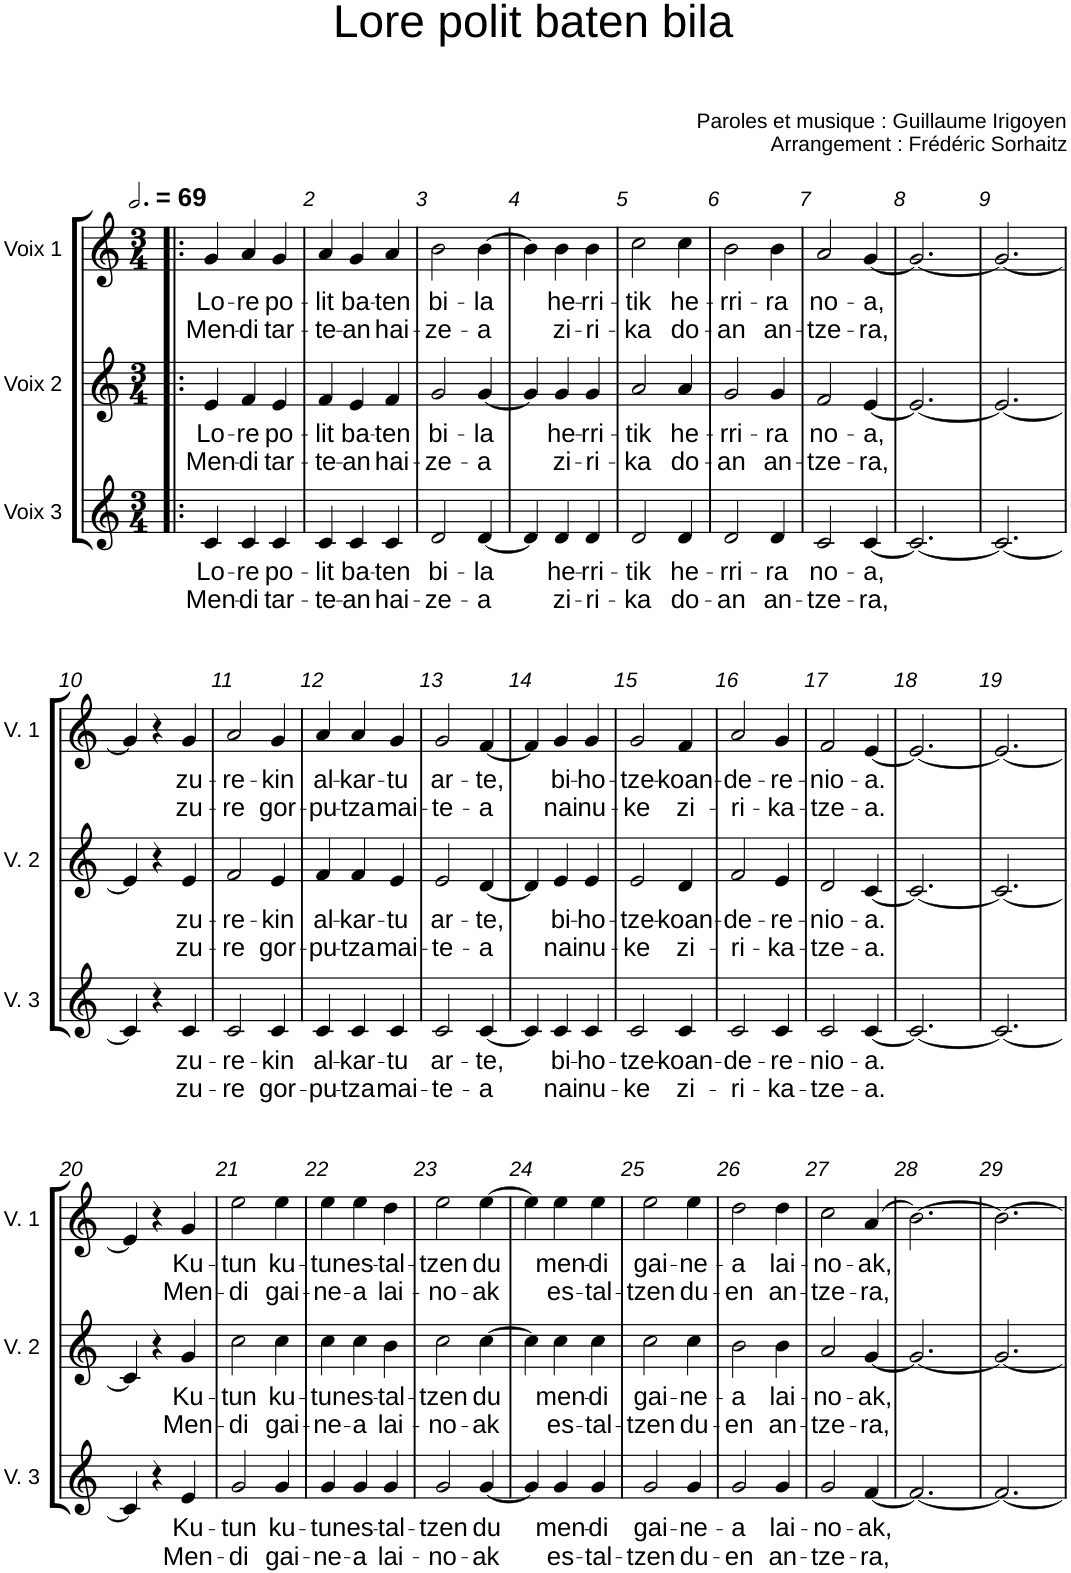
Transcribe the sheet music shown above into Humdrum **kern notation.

**kern	**text	**text	**kern	**text	**text	**kern	**text	**text
*part3	*part3	*part3	*part2	*part2	*part2	*part1	*part1	*part1
*staff3	*staff3	*staff3	*staff2	*staff2	*staff2	*staff1	*staff1	*staff1
*I"Voix 3	*	*	*I"Voix 2	*	*	*I"Voix 1	*	*
*I'V. 3	*	*	*I'V. 2	*	*	*I'V. 1	*	*
*clefG2	*	*	*clefG2	*	*	*clefG2	*	*
*k[]	*	*	*k[]	*	*	*k[]	*	*
*M3/4	*	*	*M3/4	*	*	*M3/4	*	*
*MM207	*	*	*MM207	*	*	*MM207	*	*
=1!|:	=1!|:	=1!|:	=1!|:	=1!|:	=1!|:	=1!|:	=1!|:	=1!|:
!	!LO:LY:b	!LO:LY:b	!	!LO:LY:b	!LO:LY:b	!	!LO:LY:b	!LO:LY:b
4c/	Lo-	Men-	4e/	Lo-	Men-	4g/	Lo-	Men-
!	!LO:LY:b	!LO:LY:b	!	!LO:LY:b	!LO:LY:b	!	!LO:LY:b	!LO:LY:b
4c/	-re	-di	4f/	-re	-di	4a/	-re	-di
!	!LO:LY:b	!LO:LY:b	!	!LO:LY:b	!LO:LY:b	!	!LO:LY:b	!LO:LY:b
4c/	po-	tar-	4e/	po-	tar-	4g/	po-	tar-
=2	=2	=2	=2	=2	=2	=2	=2	=2
!	!LO:LY:b	!LO:LY:b	!	!LO:LY:b	!LO:LY:b	!	!LO:LY:b	!LO:LY:b
4c/	-lit	-te-	4f/	-lit	-te-	4a/	-lit	-te-
!	!LO:LY:b	!LO:LY:b	!	!LO:LY:b	!LO:LY:b	!	!LO:LY:b	!LO:LY:b
4c/	ba-	-an	4e/	ba-	-an	4g/	ba-	-an
!	!LO:LY:b	!LO:LY:b	!	!LO:LY:b	!LO:LY:b	!	!LO:LY:b	!LO:LY:b
4c/	-ten	hai-	4f/	-ten	hai-	4a/	-ten	hai-
=3	=3	=3	=3	=3	=3	=3	=3	=3
!	!LO:LY:b	!LO:LY:b	!	!LO:LY:b	!LO:LY:b	!	!LO:LY:b	!LO:LY:b
2d/	bi-	-ze-	2g/	bi-	-ze-	2b\	bi-	-ze-
!	!LO:LY:b	!LO:LY:b	!	!LO:LY:b	!LO:LY:b	!	!LO:LY:b	!LO:LY:b
[4d/	-la	-a	[4g/	-la	-a	[4b\	-la	-a
=4	=4	=4	=4	=4	=4	=4	=4	=4
4d/]	.	.	4g/]	.	.	4b\]	.	.
!	!LO:LY:b	!LO:LY:b	!	!LO:LY:b	!LO:LY:b	!	!LO:LY:b	!LO:LY:b
4d/	he-	zi-	4g/	he-	zi-	4b\	he-	zi-
!	!LO:LY:b	!LO:LY:b	!	!LO:LY:b	!LO:LY:b	!	!LO:LY:b	!LO:LY:b
4d/	-rri-	-ri-	4g/	-rri-	-ri-	4b\	-rri-	-ri-
=5	=5	=5	=5	=5	=5	=5	=5	=5
!	!LO:LY:b	!LO:LY:b	!	!LO:LY:b	!LO:LY:b	!	!LO:LY:b	!LO:LY:b
2d/	-tik	-ka	2a/	-tik	-ka	2cc\	-tik	-ka
!	!LO:LY:b	!LO:LY:b	!	!LO:LY:b	!LO:LY:b	!	!LO:LY:b	!LO:LY:b
4d/	he-	do-	4a/	he-	do-	4cc\	he-	do-
=6	=6	=6	=6	=6	=6	=6	=6	=6
!	!LO:LY:b	!LO:LY:b	!	!LO:LY:b	!LO:LY:b	!	!LO:LY:b	!LO:LY:b
2d/	-rri-	-an	2g/	-rri-	-an	2b\	-rri-	-an
!	!LO:LY:b	!LO:LY:b	!	!LO:LY:b	!LO:LY:b	!	!LO:LY:b	!LO:LY:b
4d/	-ra	an-	4g/	-ra	an-	4b\	-ra	an-
=7	=7	=7	=7	=7	=7	=7	=7	=7
!	!LO:LY:b	!LO:LY:b	!	!LO:LY:b	!LO:LY:b	!	!LO:LY:b	!LO:LY:b
2c/	no-	-tze-	2f/	no-	-tze-	2a/	no-	-tze-
!	!LO:LY:b	!LO:LY:b	!	!LO:LY:b	!LO:LY:b	!	!LO:LY:b	!LO:LY:b
[4c/	-a,	-ra,	[4e/	-a,	-ra,	[4g/	-a,	-ra,
=8	=8	=8	=8	=8	=8	=8	=8	=8
2.c/_	.	.	2.e/_	.	.	2.g/_	.	.
=9	=9	=9	=9	=9	=9	=9	=9	=9
2.c/_	.	.	2.e/_	.	.	2.g/_	.	.
!!LO:LB:g=z
=10	=10	=10	=10	=10	=10	=10	=10	=10
4c/]	.	.	4e/]	.	.	4g/]	.	.
4r	.	.	4r	.	.	4r	.	.
!	!LO:LY:b	!LO:LY:b	!	!LO:LY:b	!LO:LY:b	!	!LO:LY:b	!LO:LY:b
4c/	zu-	zu-	4e/	zu-	zu-	4g/	zu-	zu-
=11	=11	=11	=11	=11	=11	=11	=11	=11
!	!LO:LY:b	!LO:LY:b	!	!LO:LY:b	!LO:LY:b	!	!LO:LY:b	!LO:LY:b
2c/	-re-	-re	2f/	-re-	-re	2a/	-re-	-re
!	!LO:LY:b	!LO:LY:b	!	!LO:LY:b	!LO:LY:b	!	!LO:LY:b	!LO:LY:b
4c/	-kin	gor-	4e/	-kin	gor-	4g/	-kin	gor-
=12	=12	=12	=12	=12	=12	=12	=12	=12
!	!LO:LY:b	!LO:LY:b	!	!LO:LY:b	!LO:LY:b	!	!LO:LY:b	!LO:LY:b
4c/	al-	-pu-	4f/	al-	-pu-	4a/	al-	-pu-
!	!LO:LY:b	!LO:LY:b	!	!LO:LY:b	!LO:LY:b	!	!LO:LY:b	!LO:LY:b
4c/	-kar-	-tza	4f/	-kar-	-tza	4a/	-kar-	-tza
!	!LO:LY:b	!LO:LY:b	!	!LO:LY:b	!LO:LY:b	!	!LO:LY:b	!LO:LY:b
4c/	-tu	mai-	4e/	-tu	mai-	4g/	-tu	mai-
=13	=13	=13	=13	=13	=13	=13	=13	=13
!	!LO:LY:b	!LO:LY:b	!	!LO:LY:b	!LO:LY:b	!	!LO:LY:b	!LO:LY:b
2c/	ar-	-te-	2e/	ar-	-te-	2g/	ar-	-te-
!	!LO:LY:b	!LO:LY:b	!	!LO:LY:b	!LO:LY:b	!	!LO:LY:b	!LO:LY:b
[4c/	-te,	-a	[4d/	-te,	-a	[4f/	-te,	-a
=14	=14	=14	=14	=14	=14	=14	=14	=14
4c/]	.	.	4d/]	.	.	4f/]	.	.
!	!LO:LY:b	!LO:LY:b	!	!LO:LY:b	!LO:LY:b	!	!LO:LY:b	!LO:LY:b
4c/	bi-	nai	4e/	bi-	nai	4g/	bi-	nai
!	!LO:LY:b	!LO:LY:b	!	!LO:LY:b	!LO:LY:b	!	!LO:LY:b	!LO:LY:b
4c/	-ho-	nu-	4e/	-ho-	nu-	4g/	-ho-	nu-
=15	=15	=15	=15	=15	=15	=15	=15	=15
!	!LO:LY:b	!LO:LY:b	!	!LO:LY:b	!LO:LY:b	!	!LO:LY:b	!LO:LY:b
2c/	-tze-	-ke	2e/	-tze-	-ke	2g/	-tze-	-ke
!	!LO:LY:b	!LO:LY:b	!	!LO:LY:b	!LO:LY:b	!	!LO:LY:b	!LO:LY:b
4c/	-koan-	zi-	4d/	-koan-	zi-	4f/	-koan-	zi-
=16	=16	=16	=16	=16	=16	=16	=16	=16
!	!LO:LY:b	!LO:LY:b	!	!LO:LY:b	!LO:LY:b	!	!LO:LY:b	!LO:LY:b
2c/	-de-	-ri-	2f/	-de-	-ri-	2a/	-de-	-ri-
!	!LO:LY:b	!LO:LY:b	!	!LO:LY:b	!LO:LY:b	!	!LO:LY:b	!LO:LY:b
4c/	-re-	-ka-	4e/	-re-	-ka-	4g/	-re-	-ka-
=17	=17	=17	=17	=17	=17	=17	=17	=17
!	!LO:LY:b	!LO:LY:b	!	!LO:LY:b	!LO:LY:b	!	!LO:LY:b	!LO:LY:b
2c/	-nio-	-tze-	2d/	-nio-	-tze-	2f/	-nio-	-tze-
!	!LO:LY:b	!LO:LY:b	!	!LO:LY:b	!LO:LY:b	!	!LO:LY:b	!LO:LY:b
[4c/	-a.	-a.	[4c/	-a.	-a.	[4e/	-a.	-a.
=18	=18	=18	=18	=18	=18	=18	=18	=18
2.c/_	.	.	2.c/_	.	.	2.e/_	.	.
=19	=19	=19	=19	=19	=19	=19	=19	=19
2.c/_	.	.	2.c/_	.	.	2.e/_	.	.
!!LO:LB:g=z
=20	=20	=20	=20	=20	=20	=20	=20	=20
4c/]	.	.	4c/]	.	.	4e/]	.	.
4r	.	.	4r	.	.	4r	.	.
!	!LO:LY:b	!LO:LY:b	!	!LO:LY:b	!LO:LY:b	!	!LO:LY:b	!LO:LY:b
4e/	Ku-	Men-	4g/	Ku-	Men-	4g/	Ku-	Men-
=21	=21	=21	=21	=21	=21	=21	=21	=21
!	!LO:LY:b	!LO:LY:b	!	!LO:LY:b	!LO:LY:b	!	!LO:LY:b	!LO:LY:b
2g/	-tun	-di	2cc\	-tun	-di	2ee\	-tun	-di
!	!LO:LY:b	!LO:LY:b	!	!LO:LY:b	!LO:LY:b	!	!LO:LY:b	!LO:LY:b
4g/	ku-	gai-	4cc\	ku-	gai-	4ee\	ku-	gai-
=22	=22	=22	=22	=22	=22	=22	=22	=22
!	!LO:LY:b	!LO:LY:b	!	!LO:LY:b	!LO:LY:b	!	!LO:LY:b	!LO:LY:b
4g/	-tun	-ne-	4cc\	-tun	-ne-	4ee\	-tun	-ne-
!	!LO:LY:b	!LO:LY:b	!	!LO:LY:b	!LO:LY:b	!	!LO:LY:b	!LO:LY:b
4g/	es-	-a	4cc\	es-	-a	4ee\	es-	-a
!	!LO:LY:b	!LO:LY:b	!	!LO:LY:b	!LO:LY:b	!	!LO:LY:b	!LO:LY:b
4g/	-tal-	lai-	4b\	-tal-	lai-	4dd\	-tal-	lai-
=23	=23	=23	=23	=23	=23	=23	=23	=23
!	!LO:LY:b	!LO:LY:b	!	!LO:LY:b	!LO:LY:b	!	!LO:LY:b	!LO:LY:b
2g/	-tzen	-no-	2cc\	-tzen	-no-	2ee\	-tzen	-no-
!	!LO:LY:b	!LO:LY:b	!	!LO:LY:b	!LO:LY:b	!	!LO:LY:b	!LO:LY:b
[4g/	du	-ak	[4cc\	du	-ak	[4ee\	du	-ak
=24	=24	=24	=24	=24	=24	=24	=24	=24
4g/]	.	.	4cc\]	.	.	4ee\]	.	.
!	!LO:LY:b	!LO:LY:b	!	!LO:LY:b	!LO:LY:b	!	!LO:LY:b	!LO:LY:b
4g/	men-	es-	4cc\	men-	es-	4ee\	men-	es-
!	!LO:LY:b	!LO:LY:b	!	!LO:LY:b	!LO:LY:b	!	!LO:LY:b	!LO:LY:b
4g/	-di	-tal-	4cc\	-di	-tal-	4ee\	-di	-tal-
=25	=25	=25	=25	=25	=25	=25	=25	=25
!	!LO:LY:b	!LO:LY:b	!	!LO:LY:b	!LO:LY:b	!	!LO:LY:b	!LO:LY:b
2g/	gai-	-tzen	2cc\	gai-	-tzen	2ee\	gai-	-tzen
!	!LO:LY:b	!LO:LY:b	!	!LO:LY:b	!LO:LY:b	!	!LO:LY:b	!LO:LY:b
4g/	-ne-	du-	4cc\	-ne-	du-	4ee\	-ne-	du-
=26	=26	=26	=26	=26	=26	=26	=26	=26
!	!LO:LY:b	!LO:LY:b	!	!LO:LY:b	!LO:LY:b	!	!LO:LY:b	!LO:LY:b
2g/	-a	-en	2b\	-a	-en	2dd\	-a	-en
!	!LO:LY:b	!LO:LY:b	!	!LO:LY:b	!LO:LY:b	!	!LO:LY:b	!LO:LY:b
4g/	lai-	an-	4b\	lai-	an-	4dd\	lai-	an-
=27	=27	=27	=27	=27	=27	=27	=27	=27
!	!LO:LY:b	!LO:LY:b	!	!LO:LY:b	!LO:LY:b	!	!LO:LY:b	!LO:LY:b
2g/	-no-	-tze-	2a/	-no-	-tze-	2cc\	-no-	-tze-
!	!LO:LY:b	!LO:LY:b	!	!LO:LY:b	!LO:LY:b	!	!LO:LY:b	!LO:LY:b
[4f/	-ak,	-ra,	[4g/	-ak,	-ra,	(4a/	-ak,	-ra,
=28	=28	=28	=28	=28	=28	=28	=28	=28
2.f/_	.	.	2.g/_	.	.	[2.b\)	.	.
=29	=29	=29	=29	=29	=29	=29	=29	=29
2.f/_	.	.	2.g/_	.	.	2.b\_	.	.
=	=	=	=	=	=	=	=	=
*-	*-	*-	*-	*-	*-	*-	*-	*-
